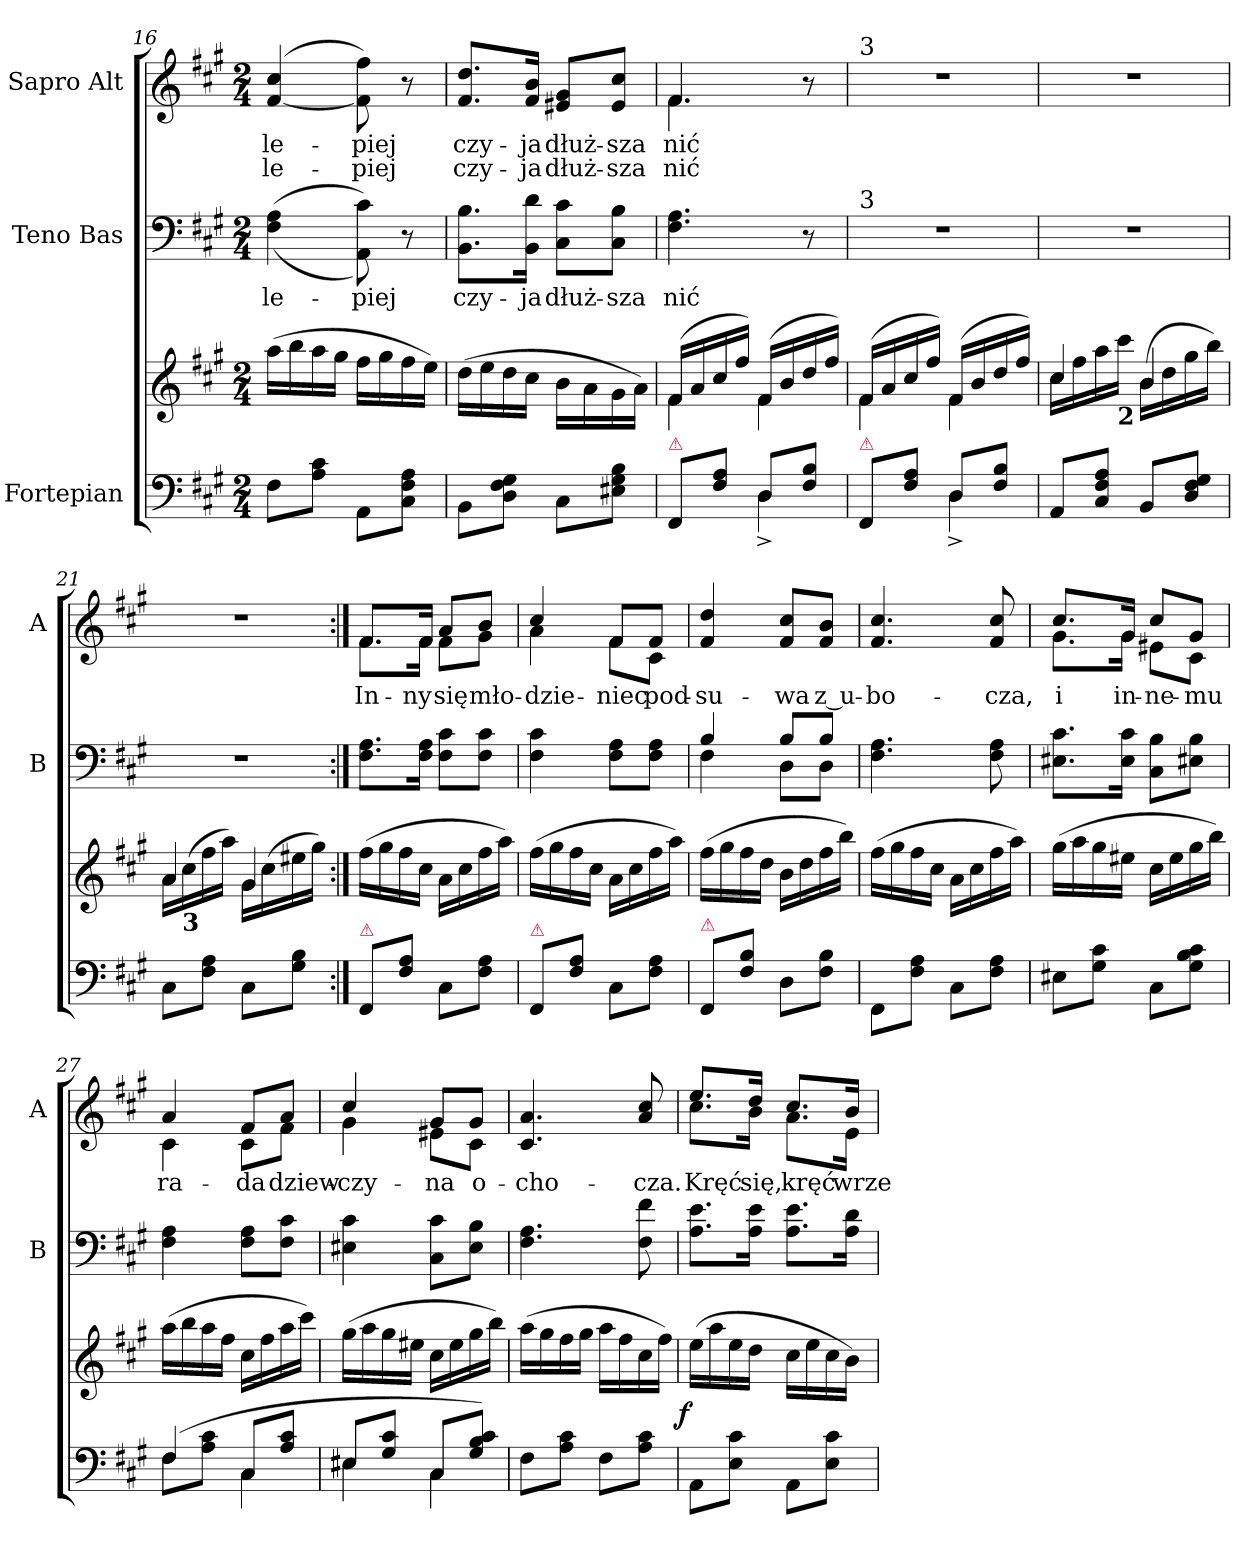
**kern	**kern	**dynam	**kern	**text	**kern	**text	**text
*part3	*part3	*part3	*part2	*part2	*part1	*part1	*part1
*staff4	*staff3	*staff3/4	*staff2	*staff2	*staff1	*staff1	*staff1
*I"Fortepian	*	*	*I"Teno Bas	*	*I"Sapro Alt	*	*
*	*	*	*I'B	*	*I'A	*	*
*clefF4	*clefG2	*	*clefF4	*	*clefG2	*	*
*k[f#c#g#]	*k[f#c#g#]	*	*k[f#c#g#]	*	*k[f#c#g#]	*	*
*M2/4	*M2/4	*	*M2/4	*	*M2/4	*	*
=16	=16	=16	=16	=16	=16	=16	=16
!	!	!	!	!LO:LY:i	!	!	!LO:LY:i
8F#\L	(16aa\LL	.	(<(>4F#\ 4A\	le-	([4f#/ 4cc#/	le-	le-
.	16bb\	.	.	.	.	.	.
8A\ 8c#\J	16aa\	.	.	.	.	.	.
.	16gg#\JJ	.	.	.	.	.	.
!	!	!	!	!LO:LY:i	!	!	!LO:LY:i
8AA\L	16ff#\LL	.	8AA\ 8c#\))	-piej	8f#]\ 8ff#\)	-piej	-piej
.	16gg#\	.	.	.	.	.	.
8C#\ 8F#\ 8A\J	16ff#\	.	8r	.	8r	.	.
.	16ee\JJ)	.	.	.	.	.	.
=17	=17	=17	=17	=17	=17	=17	=17
!	!	!	!	!LO:LY:i	!	!	!LO:LY:i
8BB\L	(16dd\LL	.	8.BB\ 8.B\L	czy-	8.f#/ 8.dd/L	czy-	czy-
.	16ee\	.	.	.	.	.	.
8D\ 8F#\ 8G#\J	16dd\	.	.	.	.	.	.
!	!	!	!	!LO:LY:i	!	!	!LO:LY:i
.	16cc#\JJ	.	16BB\ 16d\Jk	-ja	16f#/ 16b/Jk	-ja	-ja
!	!	!	!	!LO:LY:i	!	!	!LO:LY:i
8C#\L	16b\LL	.	8C#\ 8c#\L	dłuż-	8e#X/ 8g#/L	dłuż-	dłuż-
.	16a\	.	.	.	.	.	.
!	!	!	!	!LO:LY:i	!	!	!LO:LY:i
8E#X\ 8G#\ 8B\J	16g#\	.	8C#\ 8B\J	-sza	8e#/ 8cc#/J	-sza	-sza
.	16a\JJ)	.	.	.	.	.	.
=18	=18	=18	=18	=18	=18	=18	=18
*^	*^	*	*	*	*	*	*
!LO:TX:a:color=crimson:t=⚠	!	!	!	!	!	!	!	!	!
!	!	!	!	!	!	!LO:LY:i	!	!	!LO:LY:i
*	*	*	*	*	*	*	*^	*	*
8FF#/L	4ryy	(<16f#/LL	4f#\	.	4.F#\ 4.A\	nić	4.f#/	4.f#\	nić	nić
.	.	16a/	.	.	.	.	.	.	.	.
8F#\ 8A\J	.	16cc#/	.	.	.	.	.	.	.	.
.	.	16ff#/JJ)	.	.	.	.	.	.	.	.
8D/L	4D^\	(<16f#/LL	4f#\	.	.	.	.	.	.	.
.	.	16b/	.	.	.	.	.	.	.	.
8F#/ 8B/J	.	16dd/	.	.	8r	.	8r	8ryy	.	.
.	.	16ff#/JJ)	.	.	.	.	.	.	.	.
*	*	*	*	*	*	*	*v	*v	*	*
=19	=19	=19	=19	=19	=19	=19	=19	=19	=19
!	!	!	!	!	!	!	!LO:TX:a:t=3	!	!
!	!	!	!	!	!LO:TX:a:t=3	!	!	!	!
!LO:TX:a:color=crimson:t=⚠	!	!	!	!	!	!	!	!	!
8FF#/L	4ryy	(<16f#/LL	4f#\	.	2r	.	2r	.	.
.	.	16a/	.	.	.	.	.	.	.
8F#\ 8A\J	.	16cc#/	.	.	.	.	.	.	.
.	.	16ff#/JJ)	.	.	.	.	.	.	.
8D/L	4D^\	(<16f#/LL	4f#\	.	.	.	.	.	.
.	.	16b/	.	.	.	.	.	.	.
8F#/ 8B/J	.	16dd/	.	.	.	.	.	.	.
.	.	16ff#/JJ)	.	.	.	.	.	.	.
*v	*v	*	*	*	*	*	*	*	*
=20	=20	=20	=20	=20	=20	=20	=20	=20
8AA/L	16cc#\LL	4cc#/	.	2r	.	2r	.	.
.	16ff#\	.	.	.	.	.	.	.
8C#/ 8F#/ 8A/J	16aa\	.	.	.	.	.	.	.
!	!LO:TX:b:B:t=2	!	!	!	!	!	!	!
.	16ccc#\JJ	.	.	.	.	.	.	.
8BB/L	(16b\LL	4b/	.	.	.	.	.	.
.	16dd\	.	.	.	.	.	.	.
8D/ 8F#/ 8G#/J	16gg#\	.	.	.	.	.	.	.
.	16bb\JJ)	.	.	.	.	.	.	.
=21	=21	=21	=21	=21	=21	=21	=21	=21
8C#\L	16a\LL	4a/	.	2r	.	2r	.	.
!	!LO:TX:b:B:t=3	!	!	!	!	!	!	!
.	(16cc#\	.	.	.	.	.	.	.
8F#\ 8A\J	16ff#\	.	.	.	.	.	.	.
.	16aa\JJ)	.	.	.	.	.	.	.
8C#\L	16g#\LL	4g#/	.	.	.	.	.	.
.	(16cc#\	.	.	.	.	.	.	.
8G#\ 8B\J	16ee#X\	.	.	.	.	.	.	.
.	16gg#\JJ)	.	.	.	.	.	.	.
*	*v	*v	*	*	*	*	*	*
=22:|!	=22:|!	=22:|!	=22:|!	=22:|!	=22:|!	=22:|!	=22:|!
*	*	*	*	*	*^	*	*
!LO:TX:a:color=crimson:t=⚠	!	!	!	!	!	!	!	!
8FF#/L	(16ff#\LL	.	8.F#\ 8.A\L	.	8.f#/L	8.f#\L	In-	.
.	16gg#\	.	.	.	.	.	.	.
8F#\ 8A\J	16ff#\	.	.	.	.	.	.	.
.	16cc#\JJ	.	16F#\ 16A\Jk	.	16f#/Jk	16f#\Jk	-ny	.
8C#\L	16a\LL	.	8F#\ 8c#\L	.	8a/L	8f#\L	się	.
.	16cc#\	.	.	.	.	.	.	.
8F#\ 8A\J	16ff#\	.	8F#\ 8c#\J	.	8b/J	8g#\J	mło-	.
.	16aa\JJ)	.	.	.	.	.	.	.
=23	=23	=23	=23	=23	=23	=23	=23	=23
!LO:TX:a:color=crimson:t=⚠	!	!	!	!	!	!	!	!
8FF#/L	(16ff#\LL	.	4F#\ 4c#\	.	4cc#/	4a\	-dzie-	.
.	16gg#\	.	.	.	.	.	.	.
8F#\ 8A\J	16ff#\	.	.	.	.	.	.	.
.	16cc#\JJ	.	.	.	.	.	.	.
8C#\L	16a\LL	.	8F#\ 8A\L	.	8f#/L	8f#\L	-niec	.
.	16cc#\	.	.	.	.	.	.	.
8F#\ 8A\J	16ff#\	.	8F#\ 8A\J	.	8f#/J	8c#\J	pod-	.
.	16aa\JJ)	.	.	.	.	.	.	.
*	*	*	*	*	*v	*v	*	*
=24	=24	=24	=24	=24	=24	=24	=24
*	*	*	*^	*	*	*	*
!LO:TX:a:color=crimson:t=⚠	!	!	!	!	!	!	!	!
8FF#/L	(16ff#\LL	.	4B/	4F#\	.	4f#/ 4dd/	-su-	.
.	16gg#\	.	.	.	.	.	.	.
8F#\ 8B\J	16ff#\	.	.	.	.	.	.	.
.	16dd\JJ	.	.	.	.	.	.	.
8D\L	16b\LL	.	8B/L	8D\L	.	8f#/ 8cc#/L	-wa	.
.	16dd\	.	.	.	.	.	.	.
8F#\ 8B\J	16ff#\	.	8B/J	8D\J	.	8f#/ 8b/J	z u-	.
.	16bb\JJ)	.	.	.	.	.	.	.
*	*	*	*v	*v	*	*	*	*
=25	=25	=25	=25	=25	=25	=25	=25
8FF#\L	(16ff#\LL	.	4.F#\ 4.A\	.	4.f#/ 4.cc#/	-bo-	.
.	16gg#\	.	.	.	.	.	.
8F#\ 8A\J	16ff#\	.	.	.	.	.	.
.	16cc#\JJ	.	.	.	.	.	.
8C#\L	16a\LL	.	.	.	.	.	.
.	16cc#\	.	.	.	.	.	.
8F#\ 8A\J	16ff#\	.	8F#\ 8A\	.	8f#/ 8cc#/	-cza,	.
.	16aa\JJ)	.	.	.	.	.	.
=26	=26	=26	=26	=26	=26	=26	=26
*	*	*	*	*	*^	*	*
8E#X\L	(16gg#\LL	.	8.E#X\ 8.c#\L	.	8.cc#/L	8.g#\L	i	.
.	16aa\	.	.	.	.	.	.	.
8G#\ 8c#\J	16gg#\	.	.	.	.	.	.	.
.	16ee#X\JJ	.	16E#\ 16c#\Jk	.	16g#/Jk	16g#\Jk	in-	.
8C#\L	16cc#\LL	.	8C#\ 8B\L	.	8cc#/L	8e#X\L	-ne-	.
.	16ee#\	.	.	.	.	.	.	.
8G#\ 8B\ 8c#\J	16gg#\	.	8E#X\ 8B\J	.	8g#/J	8c#\J	-mu	.
.	16bb\JJ)	.	.	.	.	.	.	.
=27	=27	=27	=27	=27	=27	=27	=27	=27
*^	*	*	*	*	*	*	*	*
8F#\L	(<4F#/	(16aa\LL	.	4F#\ 4A\	.	4a/	4c#\	ra-	.
.	.	16bb\	.	.	.	.	.	.	.
8A\ 8c#\J	.	16aa\	.	.	.	.	.	.	.
.	.	16ff#\JJ	.	.	.	.	.	.	.
8C#/L	4C#\	16cc#\LL	.	8F#\ 8A\L	.	8f#/L	8c#\L	-da	.
.	.	16ff#\	.	.	.	.	.	.	.
8A/ 8c#/J	.	16aa\	.	8F#\ 8c#\J	.	8a/J	8f#\J	dziew-	.
.	.	16ccc#\JJ)	.	.	.	.	.	.	.
=28	=28	=28	=28	=28	=28	=28	=28	=28	=28
8E#X/L	4E#X\	(16gg#\LL	.	4E#X\ 4c#\	.	4cc#/	4g#\	-czy-	.
.	.	16aa\	.	.	.	.	.	.	.
8G#/ 8c#/J	.	16gg#\	.	.	.	.	.	.	.
.	.	16ee#X\JJ	.	.	.	.	.	.	.
8C#/L	4C#\	16cc#\LL	.	8C#\ 8c#\L	.	8g#/L	8e#X\L	-na	.
.	.	16ee#\	.	.	.	.	.	.	.
8G#/ 8B/ 8c#/J)	.	16gg#\	.	8E#\ 8B\J	.	8g#/J	8c#\J	o-	.
.	.	16bb\JJ)	.	.	.	.	.	.	.
*v	*v	*	*	*	*	*v	*v	*	*
=29	=29	=29	=29	=29	=29	=29	=29
8F#\L	(16aa\LL	.	4.F#\ 4.A\	.	4.c#/ 4.a/	-cho-	.
.	16gg#\	.	.	.	.	.	.
8A\ 8c#\J	16ff#\	.	.	.	.	.	.
.	16gg#\JJ	.	.	.	.	.	.
8F#\L	16aa\LL	.	.	.	.	.	.
.	16ff#\	.	.	.	.	.	.
8A\ 8c#\J	16cc#\	.	8F#\ 8f#\	.	8a/ 8cc#/	-cza.	.
.	16ff#\JJ)	.	.	.	.	.	.
=30	=30	=30	=30	=30	=30	=30	=30
*	*	*	*	*	*^	*	*
!	!	!LO:DY:rj	!	!	!	!	!	!
8AA\L	(16ee\LL	f	8.A\ 8.e\L	.	8.ee/L	8.cc#\L	Kręć	.
.	16aa\	.	.	.	.	.	.	.
8E\ 8c#\J	16ee\	.	.	.	.	.	.	.
.	16dd\JJ	.	16A\ 16e\Jk	.	16dd/Jk	16b\Jk	się,	.
8AA\L	16cc#\LL	.	8.A\ 8.e\L	.	8.cc#/L	8.a\L	kręć	.
.	16ee\	.	.	.	.	.	.	.
8E\ 8c#\J	16cc#\	.	.	.	.	.	.	.
.	16b\JJ)	.	16A\ 16d\Jk	.	16b/Jk	16e\Jk	wrze-	.
*	*	*	*	*	*v	*v	*	*
=	=	=	=	=	=	=	=
*-	*-	*-	*-	*-	*-	*-	*-
